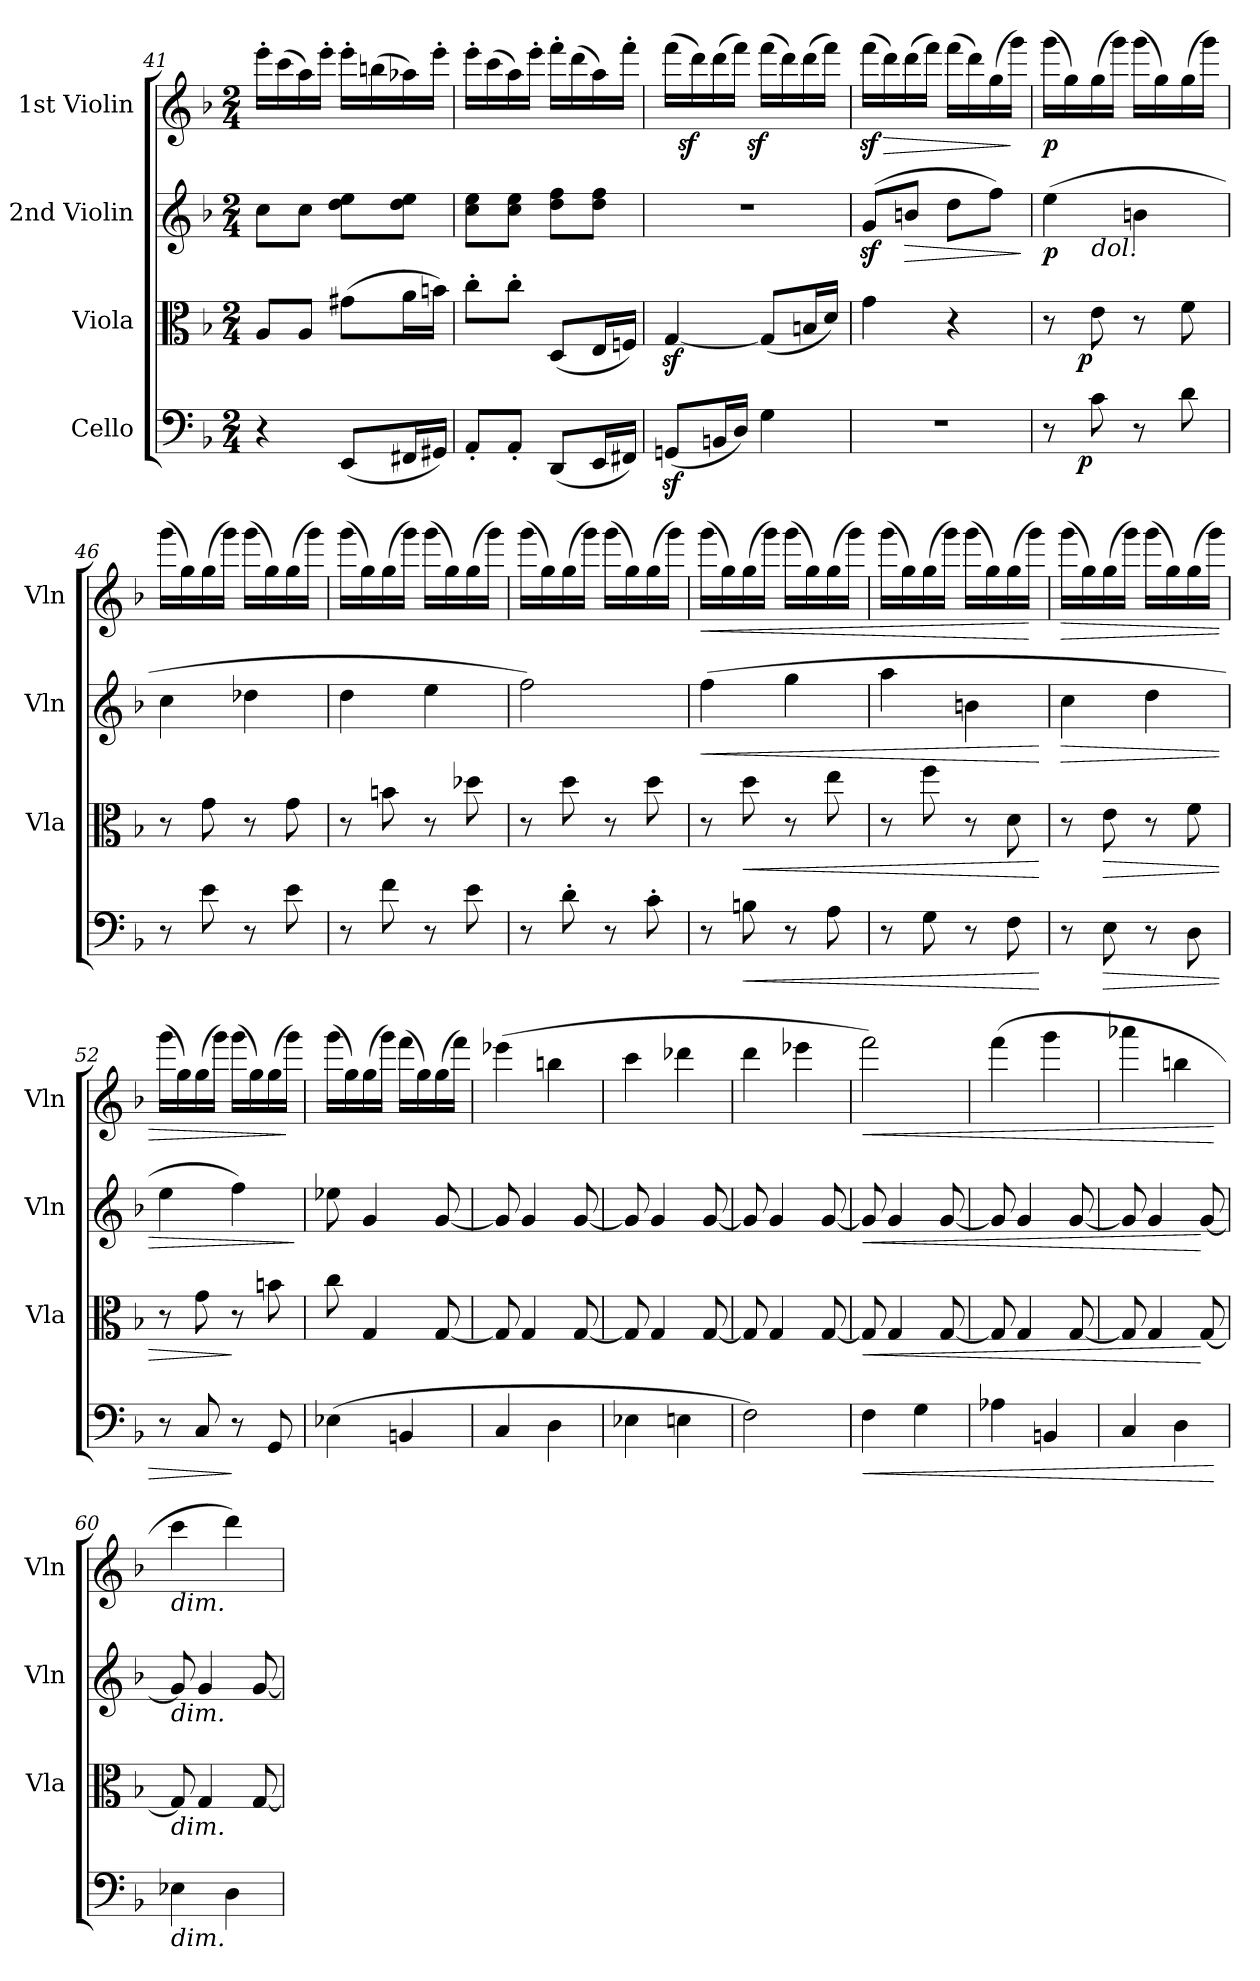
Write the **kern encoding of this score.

**kern	**dynam	**kern	**dynam	**kern	**dynam	**kern	**dynam
*part4	*part4	*part3	*part3	*part2	*part2	*part1	*part1
*staff4	*staff4	*staff3	*staff3	*staff2	*staff2	*staff1	*staff1
*I"Cello	*	*I"Viola	*	*I"2nd Violin	*	*I"1st Violin	*
*	*	*I'Vla	*	*I'Vln	*	*I'Vln	*
!!LO:LB:g=z
*clefF4	*	*clefC3	*	*clefG2	*	*clefG2	*
*k[b-]	*	*k[b-]	*	*k[b-]	*	*k[b-]	*
*F:	*	*F:	*	*F:	*	*F:	*
*M2/4	*	*M2/4	*	*M2/4	*	*M2/4	*
=41	=41	=41	=41	=41	=41	=41	=41
4r	.	8A/L	.	8cc\L	.	16eee'>\LL	.
.	.	.	.	.	.	(>16ccc\	.
.	.	8A/J	.	8cc\J	.	16aa\)	.
.	.	.	.	.	.	16eee'>\JJ	.
(<8EE/L	.	(>8g#X\L	.	8dd\ 8ee\L	.	16eee'>\LL	.
.	.	.	.	.	.	(>16bbn\	.
16FF#X/L	.	16a\L	.	8dd\ 8ee\J	.	16aa-X\)	.
16GG#X/JJ)	.	16bn\JJ)	.	.	.	16eee'>\JJ	.
=42	=42	=42	=42	=42	=42	=42	=42
8AA'</L	.	8cc'>\L	.	8cc\ 8ee\L	.	16eee'>\LL	.
.	.	.	.	.	.	(>16ccc\	.
8AA'</J	.	8cc'>\J	.	8cc\ 8ee\J	.	16aa\)	.
.	.	.	.	.	.	16eee'>\JJ	.
(<8DD/L	.	(<8D/L	.	8dd\ 8ff\L	.	16fff'>\LL	.
.	.	.	.	.	.	(>16ddd\	.
16EE/L	.	16E/L	.	8dd\ 8ff\J	.	16aa\)	.
16FF#X/JJ)	.	16Fn/JJ)	.	.	.	16fff'>\JJ	.
=43	=43	=43	=43	=43	=43	=43	=43
*	*	*	*	*	*	*^	*
*	*	*	*	*	*	*	*^	*
(<8GGnz</L	.	[4Gz</	.	2r	.	(>16fff\LL	32ryy	8..ryy	.
!	!	!	!	!	!	!	!	!	!LO:DY:b
.	.	.	.	.	.	.	4...ryy	.	sf
.	.	.	.	.	.	16ddd\)	.	.	.
16BBn/L	.	.	.	.	.	(>16ddd\	.	.	.
16D/JJ)	.	.	.	.	.	16fff\JJ)	.	.	.
!	!	!	!	!	!	!	!	!	!LO:DY:b
.	.	.	.	.	.	.	.	4ryy	sf
4G\	.	(<8G/L]	.	.	.	(>16fff\LL	.	.	.
.	.	.	.	.	.	16ddd\)	.	.	.
.	.	16Bn/L	.	.	.	(>16ddd\	.	.	.
.	.	16d/JJ)	.	.	.	16fff\JJ)	.	.	.
.	.	.	.	.	.	.	.	32ryy	.
*	*	*	*	*	*	*v	*v	*v	*
=44	=44	=44	=44	=44	=44	=44	=44
2r	.	4g\	.	(>8gz</L	.	(>16fffz<\LL	.
!	!	!	!	!	!	!	!LO:HP:b
.	.	.	.	.	.	16ddd\)	>
!	!	!	!	!	!LO:HP:b	!	!
.	.	.	.	8bn/J	>	(>16ddd\	.
.	.	.	.	.	.	16fff\JJ)	.
.	.	4r	.	8dd\L	.	(>16fff\LL	.
.	.	.	.	.	.	16ddd\)	.
.	.	.	.	8ff\J)	.	(>16gg\	.
.	.	.	.	.	.	16ggg\JJ)	]
.	.	.	.	.	]	.	.
=45	=45	=45	=45	=45	=45	=45	=45
!	!	!	!	!	!LO:DY:b	!	!LO:DY:b
*^	*	*^	*	*^	*	*	*
8r	16.ryy	.	8r	16.ryy	.	(>4ee\	8ryy	p	(>16ggg\LL	p
.	.	.	.	.	.	.	.	.	16gg\)	.
!	!	!LO:DY:b	!	!	!LO:DY:b	!	!	!	!	!
.	4ryy	p	.	4ryy	p	.	.	.	.	.
!	!	!	!	!	!	!	!LO:TX:b:i:t=dol.	!	!	!
8c\	.	.	8e\	.	.	.	4.ryy	.	(>16gg\	.
.	.	.	.	.	.	.	.	.	16ggg\JJ)	.
8r	.	.	8r	.	.	4bn\	.	.	(>16ggg\LL	.
.	.	.	.	.	.	.	.	.	16gg\)	.
.	8ryy	.	.	8ryy	.	.	.	.	.	.
8d\	.	.	8f\	.	.	.	.	.	(>16gg\	.
.	.	.	.	.	.	.	.	.	16ggg\JJ)	.
.	32ryy	.	.	32ryy	.	.	.	.	.	.
*v	*v	*	*	*	*	*v	*v	*	*	*
*	*	*v	*v	*	*	*	*	*
=46	=46	=46	=46	=46	=46	=46	=46
8r	.	8r	.	4cc\	.	(>16ggg\LL	.
.	.	.	.	.	.	16gg\)	.
8e\	.	8g\	.	.	.	(>16gg\	.
.	.	.	.	.	.	16ggg\JJ)	.
8r	.	8r	.	4dd-X\	.	(>16ggg\LL	.
.	.	.	.	.	.	16gg\)	.
8e\	.	8g\	.	.	.	(>16gg\	.
.	.	.	.	.	.	16ggg\JJ)	.
=47	=47	=47	=47	=47	=47	=47	=47
8r	.	8r	.	4dd\	.	(>16ggg\LL	.
.	.	.	.	.	.	16gg\)	.
8f\	.	8bn\	.	.	.	(>16gg\	.
.	.	.	.	.	.	16ggg\JJ)	.
8r	.	8r	.	4ee\	.	(>16ggg\LL	.
.	.	.	.	.	.	16gg\)	.
8e\	.	8dd-X\	.	.	.	(>16gg\	.
.	.	.	.	.	.	16ggg\JJ)	.
!!LO:PB:g=z
=48	=48	=48	=48	=48	=48	=48	=48
8r	.	8r	.	2ff\)	.	(>16ggg\LL	.
.	.	.	.	.	.	16gg\)	.
8d'>\	.	8dd\	.	.	.	(>16gg\	.
.	.	.	.	.	.	16ggg\JJ)	.
8r	.	8r	.	.	.	(>16ggg\LL	.
.	.	.	.	.	.	16gg\)	.
8c'>\	.	8dd\	.	.	.	(>16gg\	.
.	.	.	.	.	.	16ggg\JJ)	.
=49	=49	=49	=49	=49	=49	=49	=49
!	!	!	!	!	!LO:HP:b	!	!LO:HP:b
8r	.	8r	.	(>4ff\	<	(>16ggg\LL	<
.	.	.	.	.	.	16gg\)	.
!	!LO:HP:b	!	!LO:HP:b	!	!	!	!
8Bn\	<	8dd\	<	.	.	(>16gg\	.
.	.	.	.	.	.	16ggg\JJ)	.
8r	.	8r	.	4gg\	.	(>16ggg\LL	.
.	.	.	.	.	.	16gg\)	.
8A\	.	8ee\	.	.	.	(>16gg\	.
.	.	.	.	.	.	16ggg\JJ)	.
=50	=50	=50	=50	=50	=50	=50	=50
8r	.	8r	.	4aa\	.	(>16ggg\LL	.
.	.	.	.	.	.	16gg\)	.
8G\	.	8ff\	.	.	.	(>16gg\	.
.	.	.	.	.	.	16ggg\JJ)	.
8r	.	8r	.	4bn\	.	(>16ggg\LL	.
.	.	.	.	.	.	16gg\)	.
8F\	.	8d\	.	.	.	(>16gg\	.
.	.	.	.	.	.	16ggg\JJ)	[
.	[	.	[	.	[	.	.
=51	=51	=51	=51	=51	=51	=51	=51
!	!	!	!	!	!LO:HP:b	!	!LO:HP:b
8r	.	8r	.	4cc\	>	(>16ggg\LL	>
.	.	.	.	.	.	16gg\)	.
!	!LO:HP:b	!	!LO:HP:b	!	!	!	!
8E\	>	8e\	>	.	.	(>16gg\	.
.	.	.	.	.	.	16ggg\JJ)	.
8r	.	8r	.	4dd\	.	(>16ggg\LL	.
.	.	.	.	.	.	16gg\)	.
8D\	.	8f\	.	.	.	(>16gg\	.
.	.	.	.	.	.	16ggg\JJ)	.
=52	=52	=52	=52	=52	=52	=52	=52
8r	.	8r	.	4ee\	.	(>16ggg\LL	.
.	.	.	.	.	.	16gg\)	.
8C/	.	8g\	.	.	.	(>16gg\	.
.	.	.	.	.	.	16ggg\JJ)	.
8r	]	8r	]	4ff\)	.	(>16ggg\LL	.
.	.	.	.	.	.	16gg\)	.
8GG/	.	8bn\	.	.	.	(>16gg\	.
.	.	.	.	.	.	16ggg\JJ)	]
.	.	.	.	.	]	.	.
=53	=53	=53	=53	=53	=53	=53	=53
(>4E-X\	.	8cc\	.	8ee-X\	.	(>16ggg\LL	.
.	.	.	.	.	.	16gg\)	.
.	.	4G/	.	4g/	.	(>16gg\	.
.	.	.	.	.	.	16ggg\JJ)	.
4BBn/	.	.	.	.	.	(>16fff\LL	.
.	.	.	.	.	.	16gg\)	.
.	.	[8G/	.	[8g/	.	(>16gg\	.
.	.	.	.	.	.	16fff\JJ)	.
=54	=54	=54	=54	=54	=54	=54	=54
4C/	.	8G/]	.	8g/]	.	(>4eee-X\	.
.	.	4G/	.	4g/	.	.	.
4D\	.	.	.	.	.	4bbn\	.
.	.	[8G/	.	[8g/	.	.	.
=55	=55	=55	=55	=55	=55	=55	=55
4E-X\	.	8G/]	.	8g/]	.	4ccc\	.
.	.	4G/	.	4g/	.	.	.
4En\	.	.	.	.	.	4ddd-X\	.
.	.	[8G/	.	[8g/	.	.	.
=56	=56	=56	=56	=56	=56	=56	=56
2F\)	.	8G/]	.	8g/]	.	4ddd\	.
.	.	4G/	.	4g/	.	.	.
.	.	.	.	.	.	4eee-X\	.
.	.	[8G/	.	[8g/	.	.	.
!!LO:LB:g=z
=57	=57	=57	=57	=57	=57	=57	=57
!	!LO:HP:b	!	!LO:HP:b	!	!LO:HP:b	!	!LO:HP:b
4F\	<	8G/]	<	8g/]	<	2fff\)	<
.	.	4G/	.	4g/	.	.	.
4G\	.	.	.	.	.	.	.
.	.	[8G/	.	[8g/	.	.	.
=58	=58	=58	=58	=58	=58	=58	=58
4A-X\	.	8G/]	.	8g/]	.	(>4fff\	.
.	.	4G/	.	4g/	.	.	.
4BBn/	.	.	.	.	.	4ggg\	.
.	.	[8G/	.	[8g/	.	.	.
=59	=59	=59	=59	=59	=59	=59	=59
4C/	.	8G/]	.	8g/]	.	4aaa-X\	.
.	.	4G/	.	4g/	.	.	.
4D\	.	.	.	.	.	4bbn\	.
.	.	[8G/	[	[8g/	[	.	.
.	[	.	.	.	.	.	[
=60	=60	=60	=60	=60	=60	=60	=60
!	!	!	!	!	!	!LO:TX:b:i:t=dim.	!
!	!	!	!	!LO:TX:b:i:t=dim.	!	!	!
!	!	!LO:TX:b:i:t=dim.	!	!	!	!	!
!LO:TX:b:i:t=dim.	!	!	!	!	!	!	!
4E-X\	.	8G/]	.	8g/]	.	4ccc\	.
.	.	4G/	.	4g/	.	.	.
4D\	.	.	.	.	.	4ddd\)	.
.	.	[8G/	.	[8g/	.	.	.
=	=	=	=	=	=	=	=
*-	*-	*-	*-	*-	*-	*-	*-
